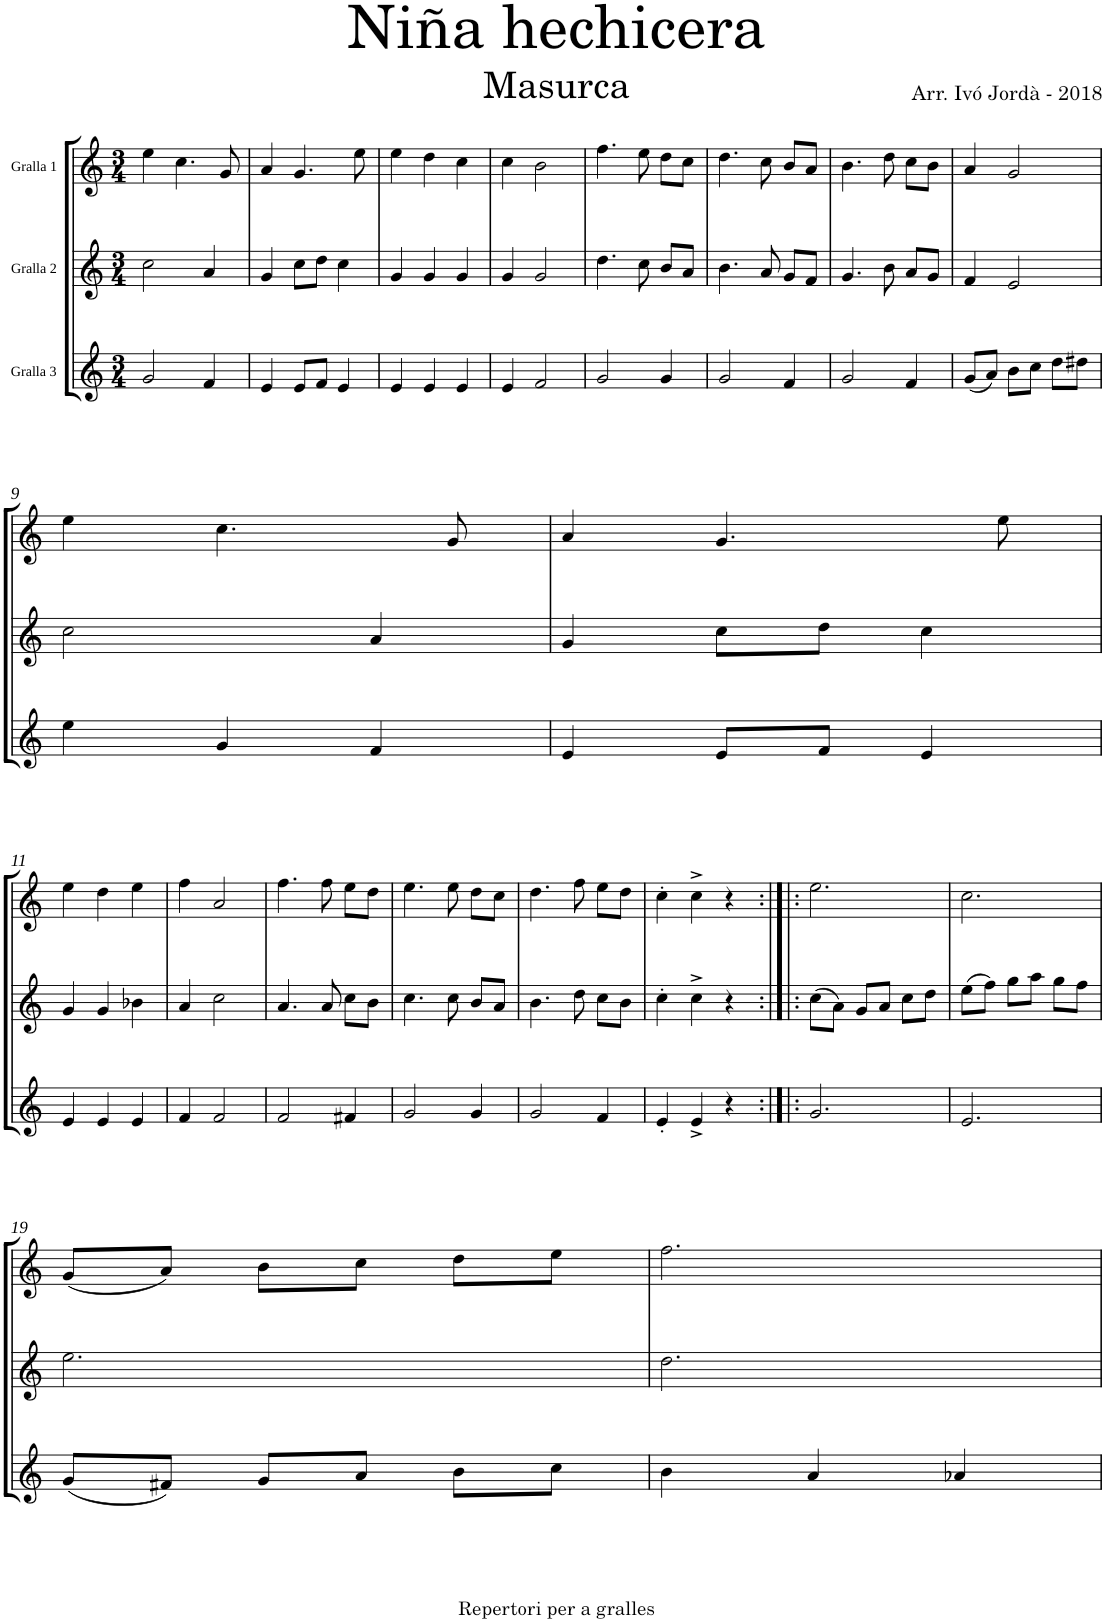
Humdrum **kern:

**kern	**kern	**kern
*part3	*part2	*part1
*staff3	*staff2	*staff1
*I"Gralla 3	*I"Gralla 2	*I"Gralla 1
*clefG2	*clefG2	*clefG2
*k[]	*k[]	*k[]
*M3/4	*M3/4	*M3/4
=1	=1	=1
2g/	2cc\	4ee\
.	.	4.cc\
4f/	4a/	.
.	.	8g/
=2	=2	=2
4e/	4g/	4a/
8e/L	8cc\L	4.g/
8f/J	8dd\J	.
4e/	4cc\	.
.	.	8ee\
=3	=3	=3
4e/	4g/	4ee\
4e/	4g/	4dd\
4e/	4g/	4cc\
=4	=4	=4
4e/	4g/	4cc\
2f/	2g/	2b\
=5	=5	=5
2g/	4.dd\	4.ff\
.	8cc\	8ee\
4g/	8b/L	8dd\L
.	8a/J	8cc\J
=6	=6	=6
2g/	4.b\	4.dd\
.	8a/	8cc\
4f/	8g/L	8b/L
.	8f/J	8a/J
=7	=7	=7
2g/	4.g/	4.b\
.	8b\	8dd\
4f/	8a/L	8cc\L
.	8g/J	8b\J
=8	=8	=8
(<8g/L	4f/	4a/
8a/J)	.	.
8b\L	2e/	2g/
8cc\J	.	.
8dd\L	.	.
8dd#X\J	.	.
!!LO:LB:g=z
=9	=9	=9
4ee\	2cc\	4ee\
4g/	.	4.cc\
4f/	4a/	.
.	.	8g/
=10	=10	=10
4e/	4g/	4a/
8e/L	8cc\L	4.g/
8f/J	8dd\J	.
4e/	4cc\	.
.	.	8ee\
!!LO:LB:g=z
=11	=11	=11
4e/	4g/	4ee\
4e/	4g/	4dd\
4e/	4b-X\	4ee\
=12	=12	=12
4f/	4a/	4ff\
2f/	2cc\	2a/
=13	=13	=13
2f/	4.a/	4.ff\
.	8a/	8ff\
4f#X/	8cc\L	8ee\L
.	8b\J	8dd\J
=14	=14	=14
2g/	4.cc\	4.ee\
.	8cc\	8ee\
4g/	8b/L	8dd\L
.	8a/J	8cc\J
=15	=15	=15
2g/	4.b\	4.dd\
.	8dd\	8ff\
4f/	8cc\L	8ee\L
.	8b\J	8dd\J
=16	=16	=16
4e'/	4cc'\	4cc'\
4e^/	4cc^\	4cc^\
4r	4r	4r
=17:|!|:	=17:|!|:	=17:|!|:
2.g/	(>8cc\L	2.ee\
.	8a\J)	.
.	8g/L	.
.	8a/J	.
.	8cc\L	.
.	8dd\J	.
=18	=18	=18
2.e/	(>8ee\L	2.cc\
.	8ff\J)	.
.	8gg\L	.
.	8aa\J	.
.	8gg\L	.
.	8ff\J	.
!!LO:LB:g=z
=19	=19	=19
(<8g/L	2.ee\	(<8g/L
8f#X/J)	.	8a/J)
8g/L	.	8b\L
8a/J	.	8cc\J
8b\L	.	8dd\L
8cc\J	.	8ee\J
=20	=20	=20
4b\	2.dd\	2.ff\
4a/	.	.
4a-X/	.	.
=	=	=
*-	*-	*-
